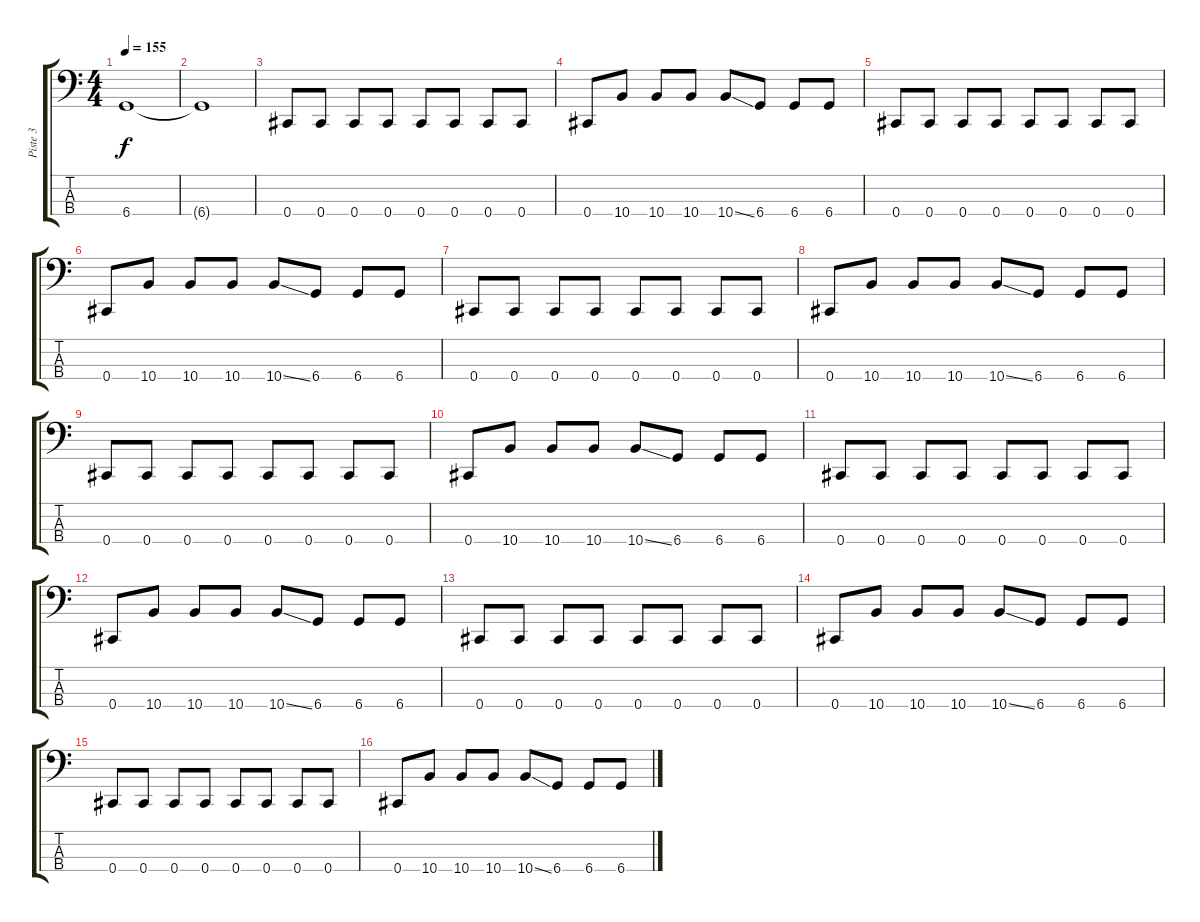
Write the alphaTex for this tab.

\track ("Piste 3" "Piste 3") {instrument electricbassfinger}
\staff {score tabs}
\tuning (Gb2 Db2 Ab1 Db1) {hide}
\ts (4 4)
\tempo 155
\clef f4
\ks c
6.4{t}.1{dy f} |
6.4{t}.1 |
0.4.8{volume 15} 0.4.8 0.4.8 0.4.8 0.4.8 0.4.8 0.4.8 0.4.8 |
0.4.8 10.4.8 10.4.8 10.4.8 10.4{ss}.8 6.4.8 6.4.8 6.4.8 |
0.4.8{volume 15} 0.4.8 0.4.8 0.4.8 0.4.8 0.4.8 0.4.8 0.4.8 |
0.4.8 10.4.8 10.4.8 10.4.8 10.4{ss}.8 6.4.8 6.4.8 6.4.8 |
0.4.8{volume 15} 0.4.8 0.4.8 0.4.8 0.4.8 0.4.8 0.4.8 0.4.8 |
0.4.8 10.4.8 10.4.8 10.4.8 10.4{ss}.8 6.4.8 6.4.8 6.4.8 |
0.4.8{volume 15} 0.4.8 0.4.8 0.4.8 0.4.8 0.4.8 0.4.8 0.4.8 |
0.4.8 10.4.8 10.4.8 10.4.8 10.4{ss}.8 6.4.8 6.4.8 6.4.8 |
0.4.8{volume 15} 0.4.8 0.4.8 0.4.8 0.4.8 0.4.8 0.4.8 0.4.8 |
0.4.8 10.4.8 10.4.8 10.4.8 10.4{ss}.8 6.4.8 6.4.8 6.4.8 |
0.4.8{volume 15} 0.4.8 0.4.8 0.4.8 0.4.8 0.4.8 0.4.8 0.4.8 |
0.4.8 10.4.8 10.4.8 10.4.8 10.4{ss}.8 6.4.8 6.4.8 6.4.8 |
0.4.8{volume 15} 0.4.8 0.4.8 0.4.8 0.4.8 0.4.8 0.4.8 0.4.8 |
0.4.8 10.4.8 10.4.8 10.4.8 10.4{ss}.8 6.4.8 6.4.8 6.4.8
